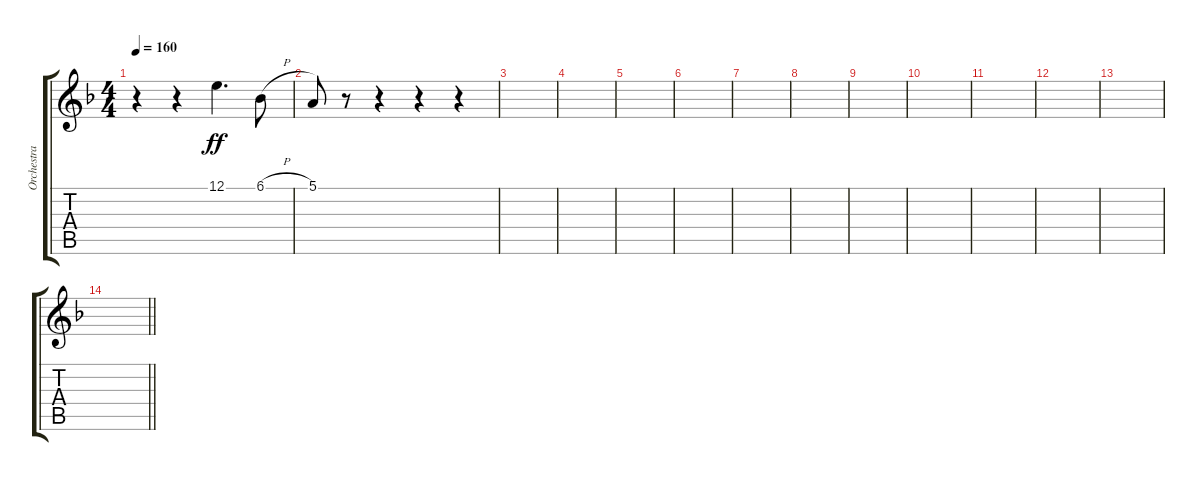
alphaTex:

\track ("Orchestra IV" "Orchestra ") {instrument reedorgan}
\staff {score tabs}
\tuning (E4 B3 G3 D3 A2 E2) {hide}
\ts (4 4)
\tempo 160
\clef g2
\ks f
r.4{dy ff} r.4 12.1.4{d} 6.1{h}.8 |
5.1.8 r.8 r.4 r.4 r.4 |
|
|
|
|
|
|
|
|
|
|
|
\barLineRight lightlight
